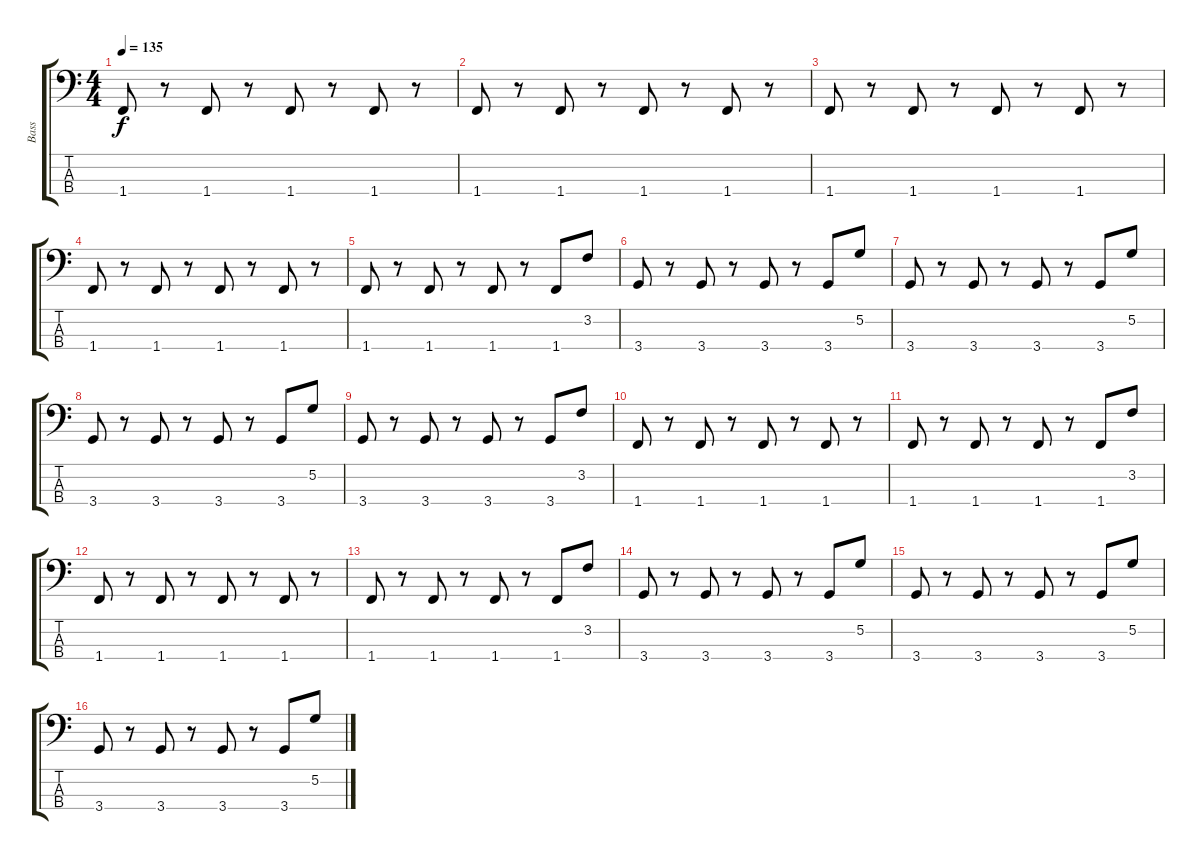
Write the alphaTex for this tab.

\track ("Bass" "Bass") {instrument slapbass1}
\staff {score tabs}
\tuning (G2 D2 A1 E1) {hide}
\ts (4 4)
\tempo 135
\clef f4
\ks c
1.4.8{dy f} r.8 1.4.8 r.8 1.4.8 r.8 1.4.8 r.8 |
1.4.8 r.8 1.4.8 r.8 1.4.8 r.8 1.4.8 r.8 |
1.4.8 r.8 1.4.8 r.8 1.4.8 r.8 1.4.8 r.8 |
1.4.8 r.8 1.4.8 r.8 1.4.8 r.8 1.4.8 r.8 |
1.4.8 r.8 1.4.8 r.8 1.4.8 r.8 1.4.8 3.2.8 |
3.4.8 r.8 3.4.8 r.8 3.4.8 r.8 3.4.8 5.2.8 |
3.4.8 r.8 3.4.8 r.8 3.4.8 r.8 3.4.8 5.2.8 |
3.4.8 r.8 3.4.8 r.8 3.4.8 r.8 3.4.8 5.2.8 |
3.4.8 r.8 3.4.8 r.8 3.4.8 r.8 3.4.8 3.2.8 |
1.4.8 r.8 1.4.8 r.8 1.4.8 r.8 1.4.8 r.8 |
1.4.8 r.8 1.4.8 r.8 1.4.8 r.8 1.4.8 3.2.8 |
1.4.8 r.8 1.4.8 r.8 1.4.8 r.8 1.4.8 r.8 |
1.4.8 r.8 1.4.8 r.8 1.4.8 r.8 1.4.8 3.2.8 |
3.4.8 r.8 3.4.8 r.8 3.4.8 r.8 3.4.8 5.2.8 |
3.4.8 r.8 3.4.8 r.8 3.4.8 r.8 3.4.8 5.2.8 |
3.4.8 r.8 3.4.8 r.8 3.4.8 r.8 3.4.8 5.2.8
